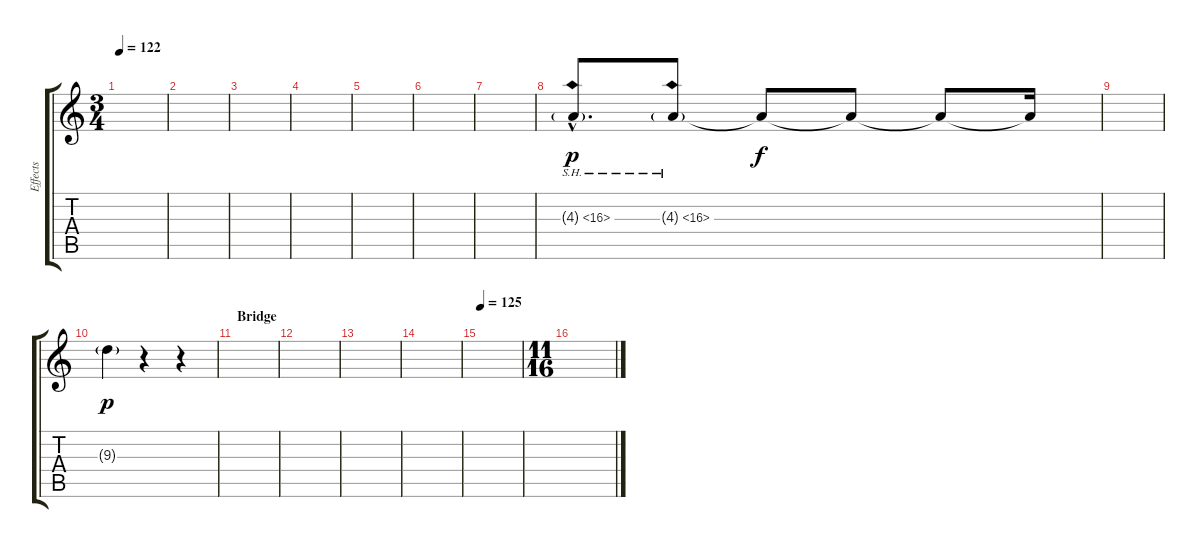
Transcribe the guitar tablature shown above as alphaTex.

\track ("Effects" "Effects") {instrument distortionguitar}
\staff {score tabs}
\tuning (D4 A3 F3 C3 G2 D2) {hide}
\ts (3 4)
\tempo 122
\clef g2
\ks c
|
|
|
|
|
|
|
4.3{sh 12 g hac}.8{d dy p} 4.3{sh 12 g}.8 4.3{t}.8{dy f} 4.3{t}.8 4.3{t}.8 4.3{t}.16 |
|
9.3{g}.4{dy p instrument lead8bassandlead} r.4 r.4 |
\section ("" "Bridge")
|
|
|
|
\tempo 125
|
\ts (11 16)
